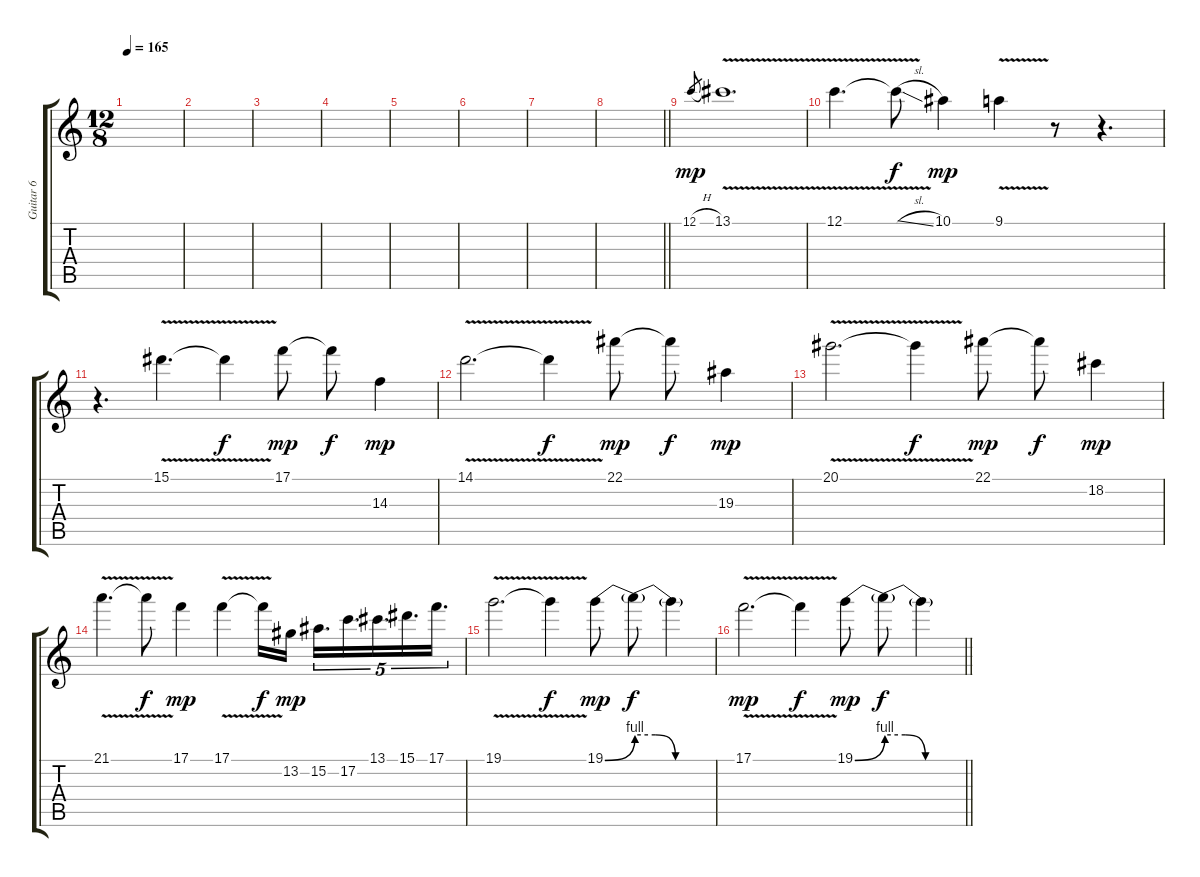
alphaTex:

\track ("Guitar 6" "Guitar 6") {instrument distortionguitar}
\staff {score tabs}
\tuning (C4 G3 Eb3 Bb2 F2 C2) {hide}
\ts (12 8)
\section ("" "")
\tempo 165
\clef g2
\ks c
|
|
|
|
|
|
|
\barLineRight lightlight
|
\section ("" "")
12.1{h}.8{gr dy mp} 13.1{v}.1{d} |
12.1{v}.4{d} 12.1{sl t}.8{dy f} 10.1.4{dy mp} 9.1{v}.4 r.8 r.4{d} |
r.4{d} 15.1{v}.4{d} 15.1{t}.4{dy f} 17.1.8{dy mp} 17.1{t}.8{dy f} 14.3.4{dy mp} |
14.1{v}.2{d} 14.1{t}.4{dy f} 22.1.8{dy mp} 22.1{t}.8{dy f} 19.3.4{dy mp} |
20.1{v}.2{d} 20.1{t}.4{dy f} 22.1.8{dy mp} 22.1{t}.8{dy f} 18.2.4{dy mp} |
21.1{v}.4{d} 21.1{t}.8{dy f} 17.1.4{dy mp} 17.1{v}.4 17.1{t}.16{dy f} 13.2.16{dy mp} 15.2.16{d tu (5 4)} 17.2.16{d tu (5 4)} 13.1.16{d tu (5 4)} 15.1.16{d tu (5 4)} 17.1.16{d tu (5 4)} |
19.1{v}.2{d} 19.1{t}.4{dy f} 19.1{be (bend 0 0 60 4)}.8{dy mp} 19.1{be (custom 0 4 15 4 30 0 60 0) t}.8{dy f} 19.1{t}.4 |
\barLineRight lightlight
17.1{v}.2{d dy mp} 17.1{t}.4{dy f} 19.1{be (bend 0 0 60 4)}.8{dy mp} 19.1{be (custom 0 4 15 4 30 0 60 0) t}.8{dy f} 19.1{t}.4
